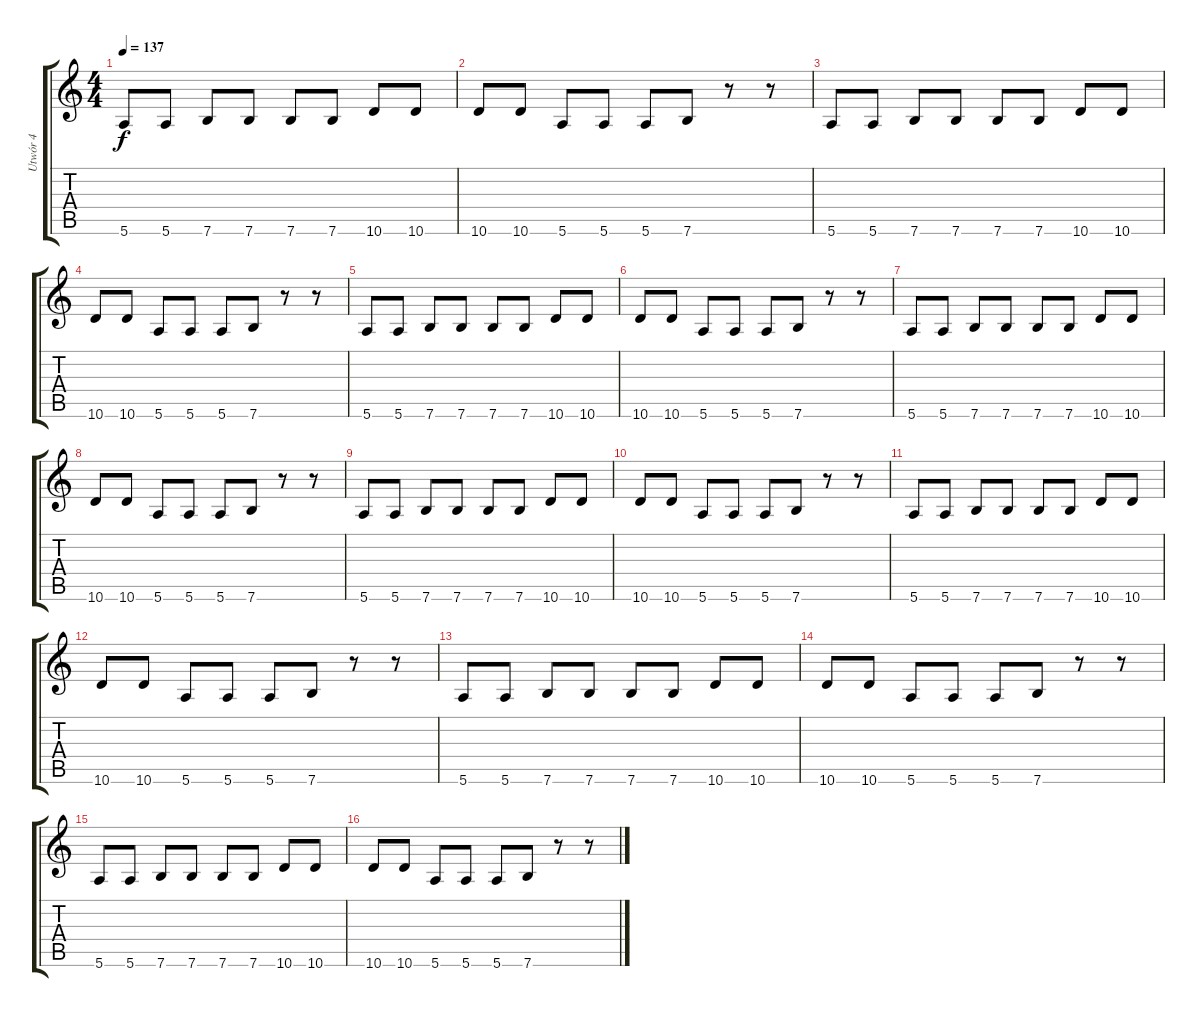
\track ("Utwór 4" "Utwór 4") {instrument electricbasspick}
\staff {score tabs}
\tuning (E4 B3 G3 D3 A2 E2) {hide}
\ts (4 4)
\tempo 137
\clef g2
\ks c
5.6.8{dy f instrument electricbasspick} 5.6.8 7.6.8 7.6.8 7.6.8 7.6.8 10.6.8 10.6.8 |
10.6.8 10.6.8 5.6.8 5.6.8 5.6.8 7.6.8 r.8 r.8 |
5.6.8 5.6.8 7.6.8 7.6.8 7.6.8 7.6.8 10.6.8 10.6.8 |
10.6.8 10.6.8 5.6.8 5.6.8 5.6.8 7.6.8 r.8 r.8 |
5.6.8 5.6.8 7.6.8 7.6.8 7.6.8 7.6.8 10.6.8 10.6.8 |
10.6.8 10.6.8 5.6.8 5.6.8 5.6.8 7.6.8 r.8 r.8 |
5.6.8 5.6.8 7.6.8 7.6.8 7.6.8 7.6.8 10.6.8 10.6.8 |
10.6.8 10.6.8 5.6.8 5.6.8 5.6.8 7.6.8 r.8 r.8 |
5.6.8 5.6.8 7.6.8 7.6.8 7.6.8 7.6.8 10.6.8 10.6.8 |
10.6.8 10.6.8 5.6.8 5.6.8 5.6.8 7.6.8 r.8 r.8 |
5.6.8 5.6.8 7.6.8 7.6.8 7.6.8 7.6.8 10.6.8 10.6.8 |
10.6.8 10.6.8 5.6.8 5.6.8 5.6.8 7.6.8 r.8 r.8 |
5.6.8 5.6.8 7.6.8 7.6.8 7.6.8 7.6.8 10.6.8 10.6.8 |
10.6.8 10.6.8 5.6.8 5.6.8 5.6.8 7.6.8 r.8 r.8 |
5.6.8 5.6.8 7.6.8 7.6.8 7.6.8 7.6.8 10.6.8 10.6.8 |
10.6.8 10.6.8 5.6.8 5.6.8 5.6.8 7.6.8 r.8 r.8
